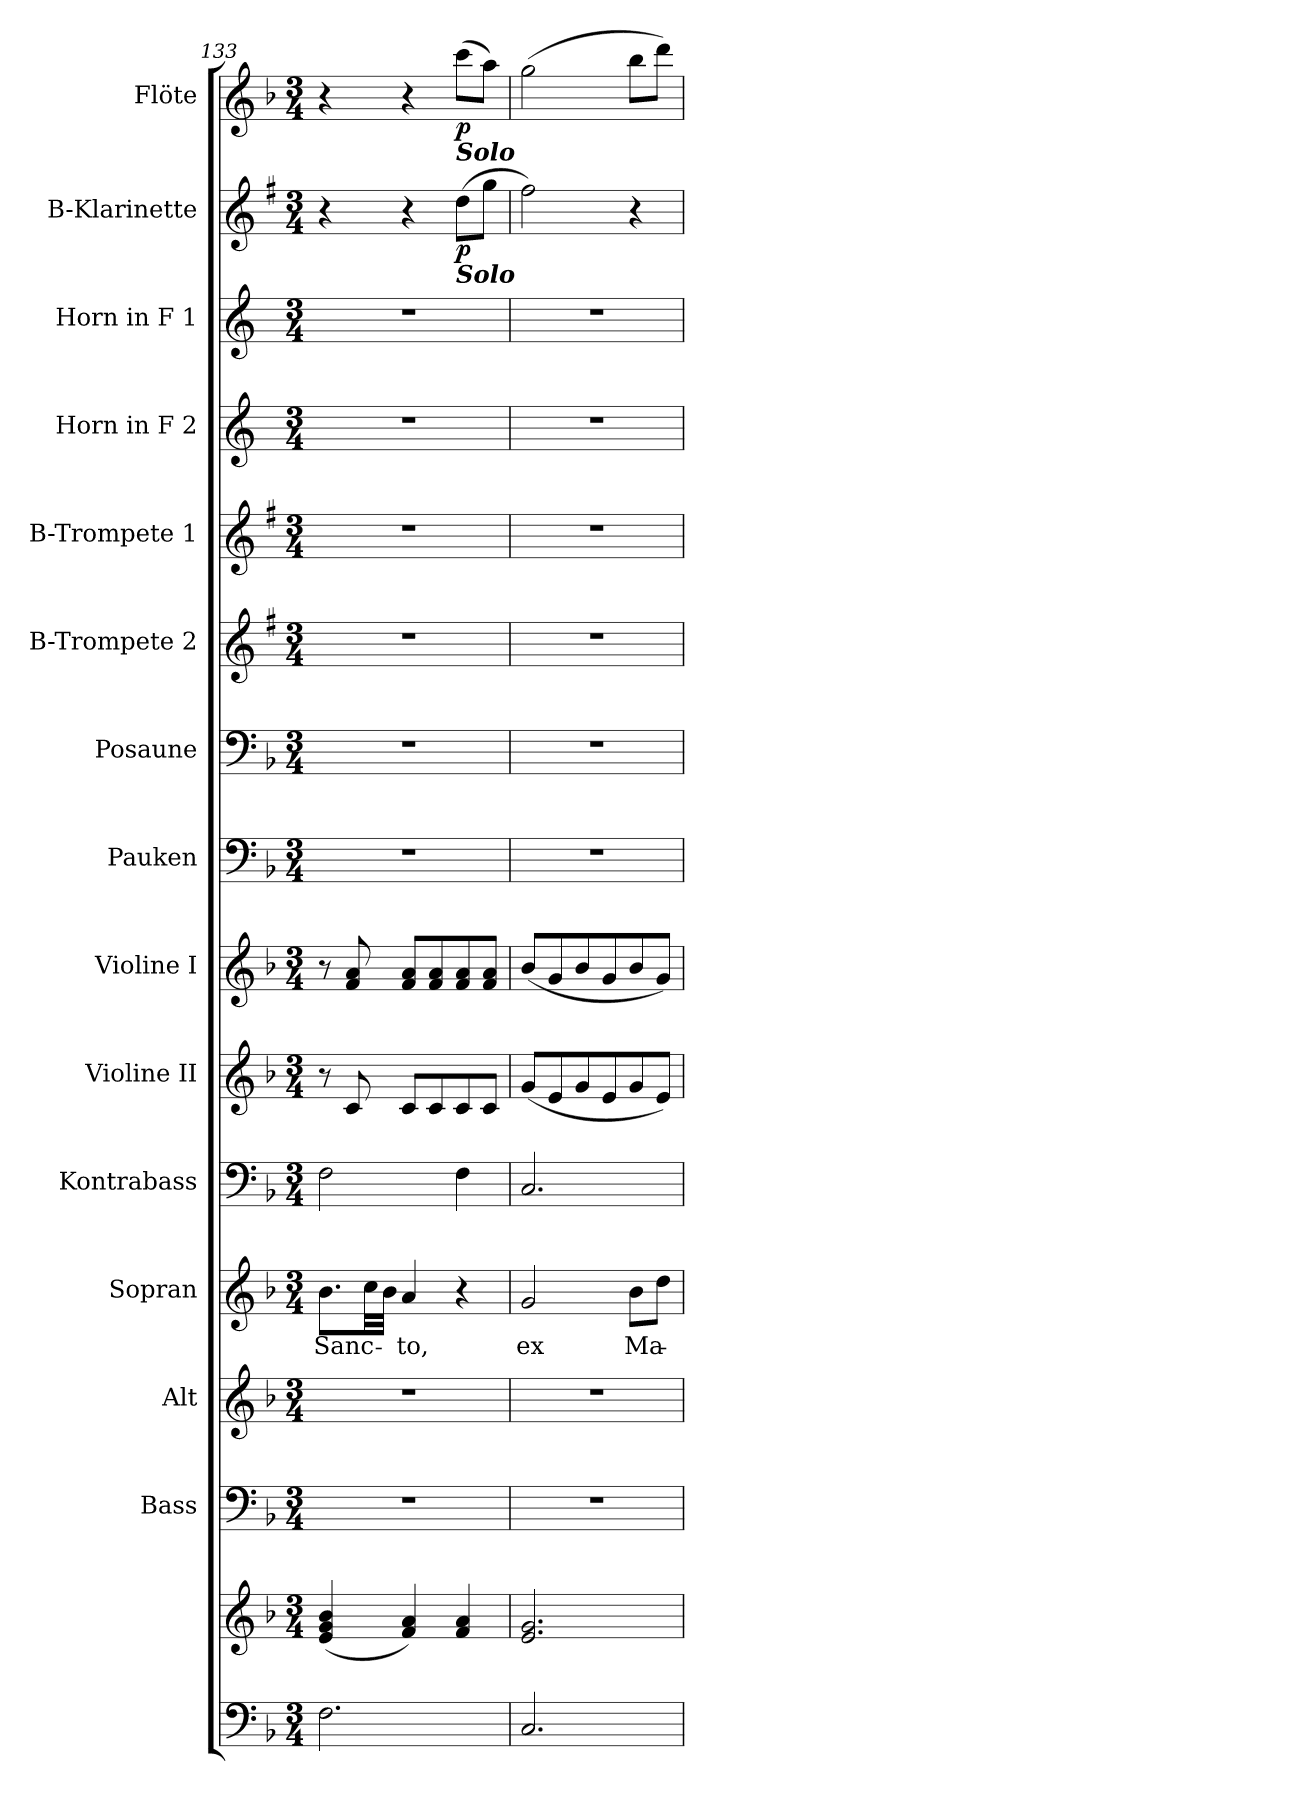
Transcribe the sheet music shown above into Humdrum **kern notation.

**kern	**kern	**kern	**kern	**kern	**text	**kern	**kern	**kern	**kern	**kern	**kern	**kern	**kern	**kern	**kern	**dynam	**kern	**dynam
*part15	*part15	*part14	*part13	*part12	*part12	*part11	*part10	*part9	*part8	*part7	*part6	*part5	*part4	*part3	*part2	*part2	*part1	*part1
*staff16	*staff15	*staff14	*staff13	*staff12	*staff12	*staff11	*staff10	*staff9	*staff8	*staff7	*staff6	*staff5	*staff4	*staff3	*staff2	*staff2	*staff1	*staff1
*	*	*I"Bass	*I"Alt	*I"Sopran	*	*I"Kontrabass	*I"Violine II	*I"Violine I	*I"Pauken	*I"Posaune	*I"B-Trompete 2	*I"B-Trompete 1	*I"Horn in F 2	*I"Horn in F 1	*I"B-Klarinette	*	*I"Flöte	*
*	*	*I'B.	*I'A.	*I'S.	*	*I'Kb.	*I'Vl. II	*I'Vl. I	*I'Pk.	*I'Pos.	*I'B Trp. 2	*I'B Trp. 1	*	*	*I'B Kl.	*	*I'Fl.	*
!!LO:PB:g=z
*clefF4	*clefG2	*clefF4	*clefG2	*clefG2	*	*clefF4	*clefG2	*clefG2	*clefF4	*clefF4	*clefG2	*clefG2	*clefG2	*clefG2	*clefG2	*	*clefG2	*
*	*	*	*	*	*	*ITrd7c12	*	*	*	*	*ITrd1c2	*ITrd1c2	*ITrd4c7	*ITrd4c7	*ITrd1c2	*	*	*
*k[b-]	*k[b-]	*k[b-]	*k[b-]	*k[b-]	*	*k[b-]	*k[b-]	*k[b-]	*k[b-]	*k[b-]	*k[b-]	*k[b-]	*k[b-]	*k[b-]	*k[b-]	*	*k[b-]	*
*F:	*F:	*F:	*F:	*F:	*	*F:	*F:	*F:	*F:	*F:	*F:	*F:	*F:	*F:	*F:	*	*F:	*
*M3/4	*M3/4	*M3/4	*M3/4	*M3/4	*	*M3/4	*M3/4	*M3/4	*M3/4	*M3/4	*M3/4	*M3/4	*M3/4	*M3/4	*M3/4	*	*M3/4	*
=133	=133	=133	=133	=133	=133	=133	=133	=133	=133	=133	=133	=133	=133	=133	=133	=133	=133	=133
!	!	!	!	!	!LO:LY:b	!	!	!	!	!	!	!	!	!	!	!	!	!
2.F\	(<4e/ 4g/ 4b-/	2.r	2.r	8.b-\L	Sanc-	2FF\	8r	8r	2.r	2.r	2.r	2.r	2.r	2.r	4r	.	4r	.
.	.	.	.	.	.	.	8c/	8f/ 8a/	.	.	.	.	.	.	.	.	.	.
.	.	.	.	32cc\LL	.	.	.	.	.	.	.	.	.	.	.	.	.	.
.	.	.	.	32b-\JJJ	.	.	.	.	.	.	.	.	.	.	.	.	.	.
!	!	!	!	!	!LO:LY:b	!	!	!	!	!	!	!	!	!	!	!	!	!
.	4f/ 4a/)	.	.	4a/	-to,	.	8c/L	8f/ 8a/L	.	.	.	.	.	.	4r	.	4r	.
.	.	.	.	.	.	.	8c/	8f/ 8a/	.	.	.	.	.	.	.	.	.	.
!	!	!	!	!	!	!	!	!	!	!	!	!	!	!	!	!	!LO:TX:b:Bi:t=Solo	!
!	!	!	!	!	!	!	!	!	!	!	!	!	!	!	!LO:TX:b:Bi:t=Solo	!	!	!
!	!	!	!	!	!	!	!	!	!	!	!	!	!	!	!	!LO:DY:b	!	!LO:DY:b
.	4f/ 4a/	.	.	4r	.	4FF\	8c/	8f/ 8a/	.	.	.	.	.	.	(>8cc\L	p	(>8ccc\L	p
.	.	.	.	.	.	.	8c/J	8f/ 8a/J	.	.	.	.	.	.	8ff\J	.	8aa\J)	.
=134	=134	=134	=134	=134	=134	=134	=134	=134	=134	=134	=134	=134	=134	=134	=134	=134	=134	=134
!	!	!	!	!	!LO:LY:b	!	!	!	!	!	!	!	!	!	!	!	!	!
2.C/	2.e/ 2.g/	2.r	2.r	2g/	ex	2.CC/	(<8g/L	(<8b-/L	2.r	2.r	2.r	2.r	2.r	2.r	2ee\)	.	(>2gg\	.
.	.	.	.	.	.	.	8e/	8g/	.	.	.	.	.	.	.	.	.	.
.	.	.	.	.	.	.	8g/	8b-/	.	.	.	.	.	.	.	.	.	.
.	.	.	.	.	.	.	8e/	8g/	.	.	.	.	.	.	.	.	.	.
!	!	!	!	!	!LO:LY:b	!	!	!	!	!	!	!	!	!	!	!	!	!
.	.	.	.	8b-\L	Ma-	.	8g/	8b-/	.	.	.	.	.	.	4r	.	8bb-\L	.
.	.	.	.	8dd\J	.	.	8e/J)	8g/J)	.	.	.	.	.	.	.	.	8ddd\J)	.
=	=	=	=	=	=	=	=	=	=	=	=	=	=	=	=	=	=	=
*-	*-	*-	*-	*-	*-	*-	*-	*-	*-	*-	*-	*-	*-	*-	*-	*-	*-	*-
